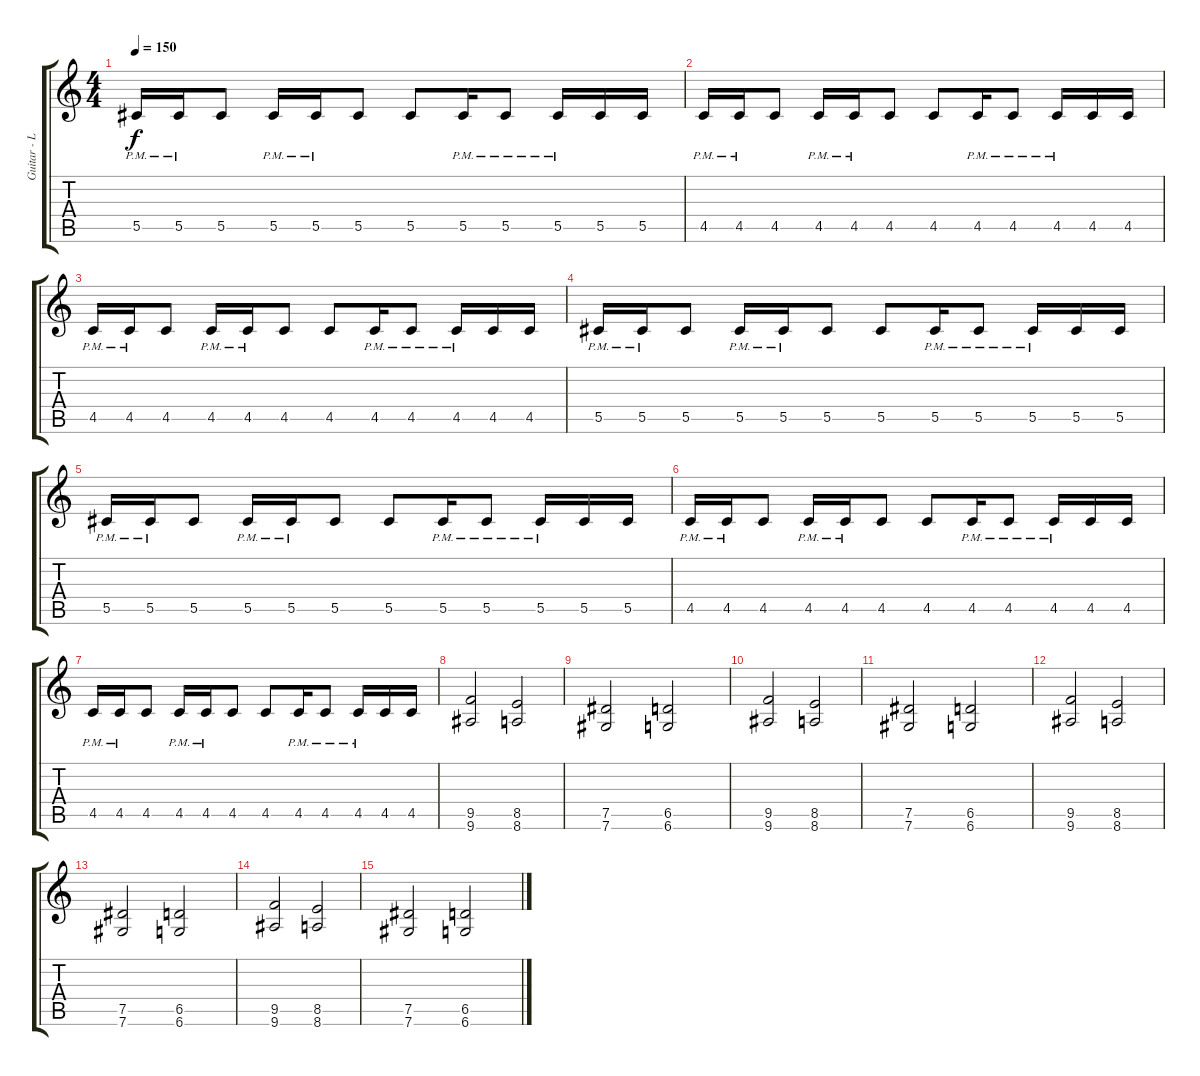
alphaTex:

\track ("Guitar - Left" "Guitar - L") {instrument distortionguitar}
\staff {score tabs}
\tuning (Eb4 Bb3 Gb3 Db3 Ab2 Db2) {hide}
\ts (4 4)
\tempo 150
\clef g2
\ks c
5.5{pm}.16{dy f} 5.5{pm}.16 5.5.8 5.5{pm}.16 5.5{pm}.16 5.5.8 5.5.8 5.5{pm}.16 5.5{pm}.8 5.5{pm}.16 5.5.16 5.5.16 |
4.5{pm}.16 4.5{pm}.16 4.5.8 4.5{pm}.16 4.5{pm}.16 4.5.8 4.5.8 4.5{pm}.16 4.5{pm}.8 4.5{pm}.16 4.5.16 4.5.16 |
4.5{pm}.16 4.5{pm}.16 4.5.8 4.5{pm}.16 4.5{pm}.16 4.5.8 4.5.8 4.5{pm}.16 4.5{pm}.8 4.5{pm}.16 4.5.16 4.5.16 |
5.5{pm}.16 5.5{pm}.16 5.5.8 5.5{pm}.16 5.5{pm}.16 5.5.8 5.5.8 5.5{pm}.16 5.5{pm}.8 5.5{pm}.16 5.5.16 5.5.16 |
5.5{pm}.16 5.5{pm}.16 5.5.8 5.5{pm}.16 5.5{pm}.16 5.5.8 5.5.8 5.5{pm}.16 5.5{pm}.8 5.5{pm}.16 5.5.16 5.5.16 |
4.5{pm}.16 4.5{pm}.16 4.5.8 4.5{pm}.16 4.5{pm}.16 4.5.8 4.5.8 4.5{pm}.16 4.5{pm}.8 4.5{pm}.16 4.5.16 4.5.16 |
4.5{pm}.16 4.5{pm}.16 4.5.8 4.5{pm}.16 4.5{pm}.16 4.5.8 4.5.8 4.5{pm}.16 4.5{pm}.8 4.5{pm}.16 4.5.16 4.5.16 |
(9.5 9.6).2 (8.5 8.6).2 |
(7.5 7.6).2 (6.5 6.6).2 |
(9.5 9.6).2 (8.5 8.6).2 |
(7.5 7.6).2 (6.5 6.6).2 |
(9.5 9.6).2 (8.5 8.6).2 |
(7.5 7.6).2 (6.5 6.6).2 |
(9.5 9.6).2 (8.5 8.6).2 |
(7.5 7.6).2 (6.5 6.6).2
